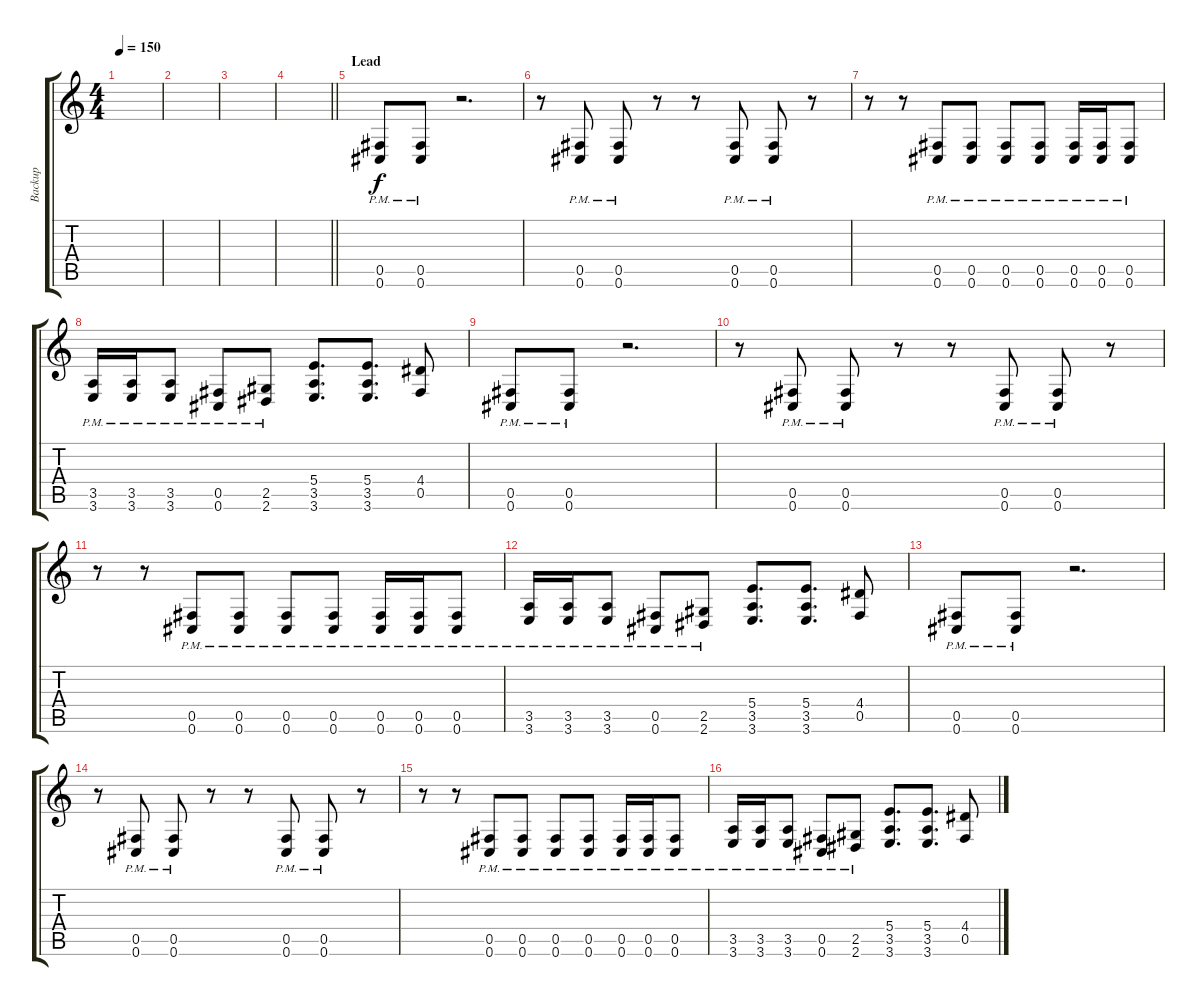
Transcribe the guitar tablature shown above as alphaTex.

\track ("Backup" "Backup") {instrument overdrivenguitar}
\staff {score tabs}
\tuning (Db4 Ab3 E3 B2 Gb2 Db2) {hide}
\ts (4 4)
\tempo 150
\clef g2
\ks c
|
|
|
\barLineRight lightlight
|
\section ("" "Lead")
(0.5{pm} 0.6{pm}).8{instrument distortionguitar} (0.5{pm} 0.6{pm}).8 r.2{d} |
r.8 (0.5{pm} 0.6{pm}).8 (0.5{pm} 0.6{pm}).8 r.8 r.8 (0.5{pm} 0.6{pm}).8 (0.5{pm} 0.6{pm}).8 r.8 |
r.8 r.8 (0.5{pm} 0.6{pm}).8 (0.5{pm} 0.6{pm}).8 (0.5{pm} 0.6{pm}).8 (0.5{pm} 0.6{pm}).8 (0.5{pm} 0.6{pm}).16 (0.5{pm} 0.6{pm}).16 (0.5{pm} 0.6{pm}).8 |
(3.5{pm} 3.6{pm}).16 (3.5{pm} 3.6{pm}).16 (3.5{pm} 3.6{pm}).8 (0.5{pm} 0.6{pm}).8 (2.5{pm} 2.6{pm}).8 (5.4 3.5 3.6).8{d} (5.4 3.5 3.6).8{d} (4.4 0.5).8 |
(0.5{pm} 0.6{pm}).8 (0.5{pm} 0.6{pm}).8 r.2{d} |
r.8 (0.5{pm} 0.6{pm}).8 (0.5{pm} 0.6{pm}).8 r.8 r.8 (0.5{pm} 0.6{pm}).8 (0.5{pm} 0.6{pm}).8 r.8 |
r.8 r.8 (0.5{pm} 0.6{pm}).8 (0.5{pm} 0.6{pm}).8 (0.5{pm} 0.6{pm}).8 (0.5{pm} 0.6{pm}).8 (0.5{pm} 0.6{pm}).16 (0.5{pm} 0.6{pm}).16 (0.5{pm} 0.6{pm}).8 |
(3.5{pm} 3.6{pm}).16 (3.5{pm} 3.6{pm}).16 (3.5{pm} 3.6{pm}).8 (0.5{pm} 0.6{pm}).8 (2.5{pm} 2.6{pm}).8 (5.4 3.5 3.6).8{d} (5.4 3.5 3.6).8{d} (4.4 0.5).8 |
(0.5{pm} 0.6{pm}).8 (0.5{pm} 0.6{pm}).8 r.2{d} |
r.8 (0.5{pm} 0.6{pm}).8 (0.5{pm} 0.6{pm}).8 r.8 r.8 (0.5{pm} 0.6{pm}).8 (0.5{pm} 0.6{pm}).8 r.8 |
r.8 r.8 (0.5{pm} 0.6{pm}).8 (0.5{pm} 0.6{pm}).8 (0.5{pm} 0.6{pm}).8 (0.5{pm} 0.6{pm}).8 (0.5{pm} 0.6{pm}).16 (0.5{pm} 0.6{pm}).16 (0.5{pm} 0.6{pm}).8 |
(3.5{pm} 3.6{pm}).16 (3.5{pm} 3.6{pm}).16 (3.5{pm} 3.6{pm}).8 (0.5{pm} 0.6{pm}).8 (2.5{pm} 2.6{pm}).8 (5.4 3.5 3.6).8{d} (5.4 3.5 3.6).8{d} (4.4 0.5).8
